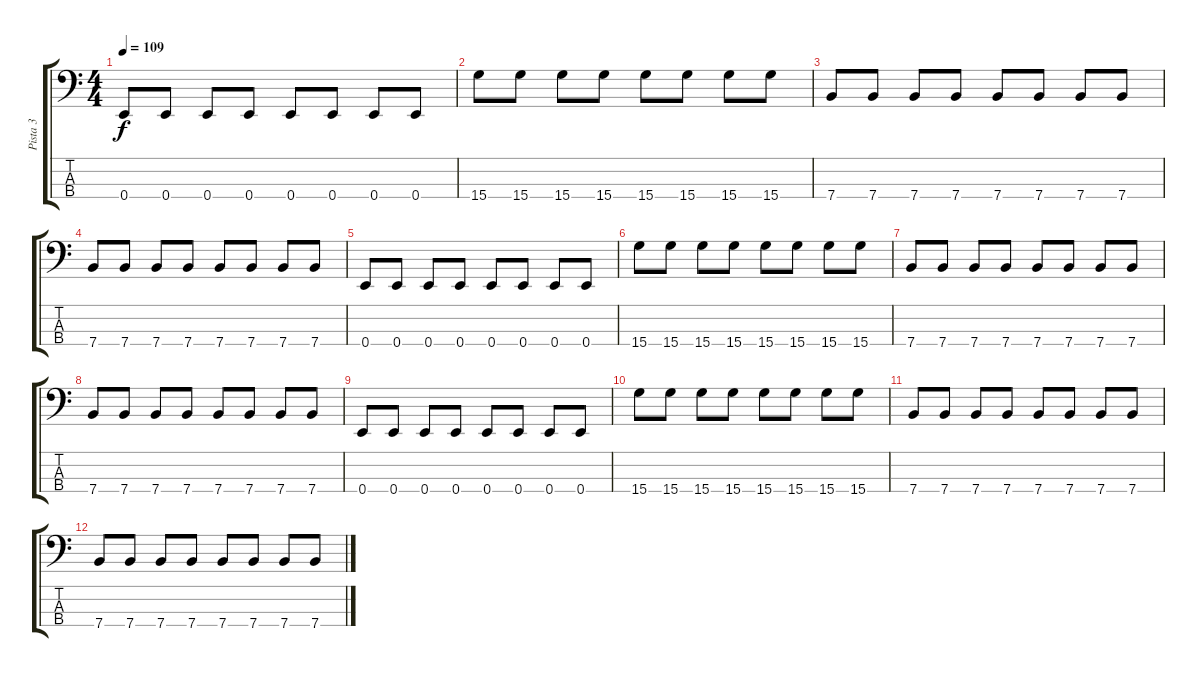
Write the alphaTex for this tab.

\track ("Pista 3" "Pista 3") {instrument electricbassfinger}
\staff {score tabs}
\tuning (G2 D2 A1 E1) {hide}
\ts (4 4)
\tempo 109
\clef f4
\ks c
0.4.8{dy f} 0.4.8 0.4.8 0.4.8 0.4.8 0.4.8 0.4.8 0.4.8 |
15.4.8 15.4.8 15.4.8 15.4.8 15.4.8 15.4.8 15.4.8 15.4.8 |
7.4.8 7.4.8 7.4.8 7.4.8 7.4.8 7.4.8 7.4.8 7.4.8 |
7.4.8 7.4.8 7.4.8 7.4.8 7.4.8 7.4.8 7.4.8 7.4.8 |
0.4.8 0.4.8 0.4.8 0.4.8 0.4.8 0.4.8 0.4.8 0.4.8 |
15.4.8 15.4.8 15.4.8 15.4.8 15.4.8 15.4.8 15.4.8 15.4.8 |
7.4.8 7.4.8 7.4.8 7.4.8 7.4.8 7.4.8 7.4.8 7.4.8 |
7.4.8 7.4.8 7.4.8 7.4.8 7.4.8 7.4.8 7.4.8 7.4.8 |
0.4.8 0.4.8 0.4.8 0.4.8 0.4.8 0.4.8 0.4.8 0.4.8 |
15.4.8 15.4.8 15.4.8 15.4.8 15.4.8 15.4.8 15.4.8 15.4.8 |
7.4.8 7.4.8 7.4.8 7.4.8 7.4.8 7.4.8 7.4.8 7.4.8 |
7.4.8 7.4.8 7.4.8 7.4.8 7.4.8 7.4.8 7.4.8 7.4.8
